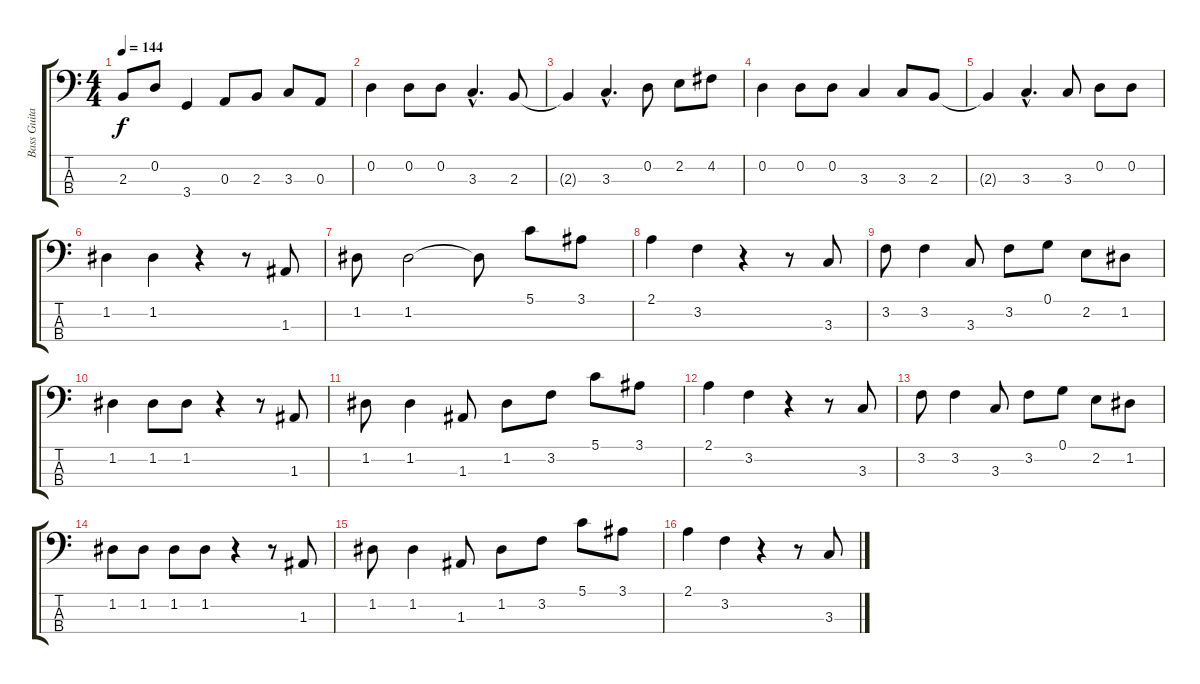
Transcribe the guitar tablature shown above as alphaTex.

\track ("Bass Guitar         " "Bass Guita") {instrument electricbassfinger}
\staff {score tabs}
\tuning (G2 D2 A1 E1) {hide}
\ts (4 4)
\tempo 144
\clef f4
\ks c
2.3{t}.8{dy f} 0.2.8 3.4.4 0.3.8 2.3.8 3.3.8 0.3.8 |
0.2.4 0.2.8 0.2.8 3.3{hac}.4{d} 2.3.8 |
2.3{t}.4 3.3{hac}.4{d} 0.2.8 2.2.8 4.2.8 |
0.2.4 0.2.8 0.2.8 3.3.4 3.3.8 2.3.8 |
2.3{t}.4 3.3{hac}.4{d} 3.3.8 0.2.8 0.2.8 |
1.2.4 1.2.4 r.4 r.8 1.3.8 |
1.2.8 1.2.2 1.2{t}.8 5.1.8 3.1.8 |
2.1.4 3.2.4 r.4 r.8 3.3.8 |
3.2.8 3.2.4 3.3.8 3.2.8 0.1.8 2.2.8 1.2.8 |
1.2.4 1.2.8 1.2.8 r.4 r.8 1.3.8 |
1.2.8 1.2.4 1.3.8 1.2.8 3.2.8 5.1.8 3.1.8 |
2.1.4 3.2.4 r.4 r.8 3.3.8 |
3.2.8 3.2.4 3.3.8 3.2.8 0.1.8 2.2.8 1.2.8 |
1.2.8 1.2.8 1.2.8 1.2.8 r.4 r.8 1.3.8 |
1.2.8 1.2.4 1.3.8 1.2.8 3.2.8 5.1.8 3.1.8 |
2.1.4 3.2.4 r.4 r.8 3.3.8
